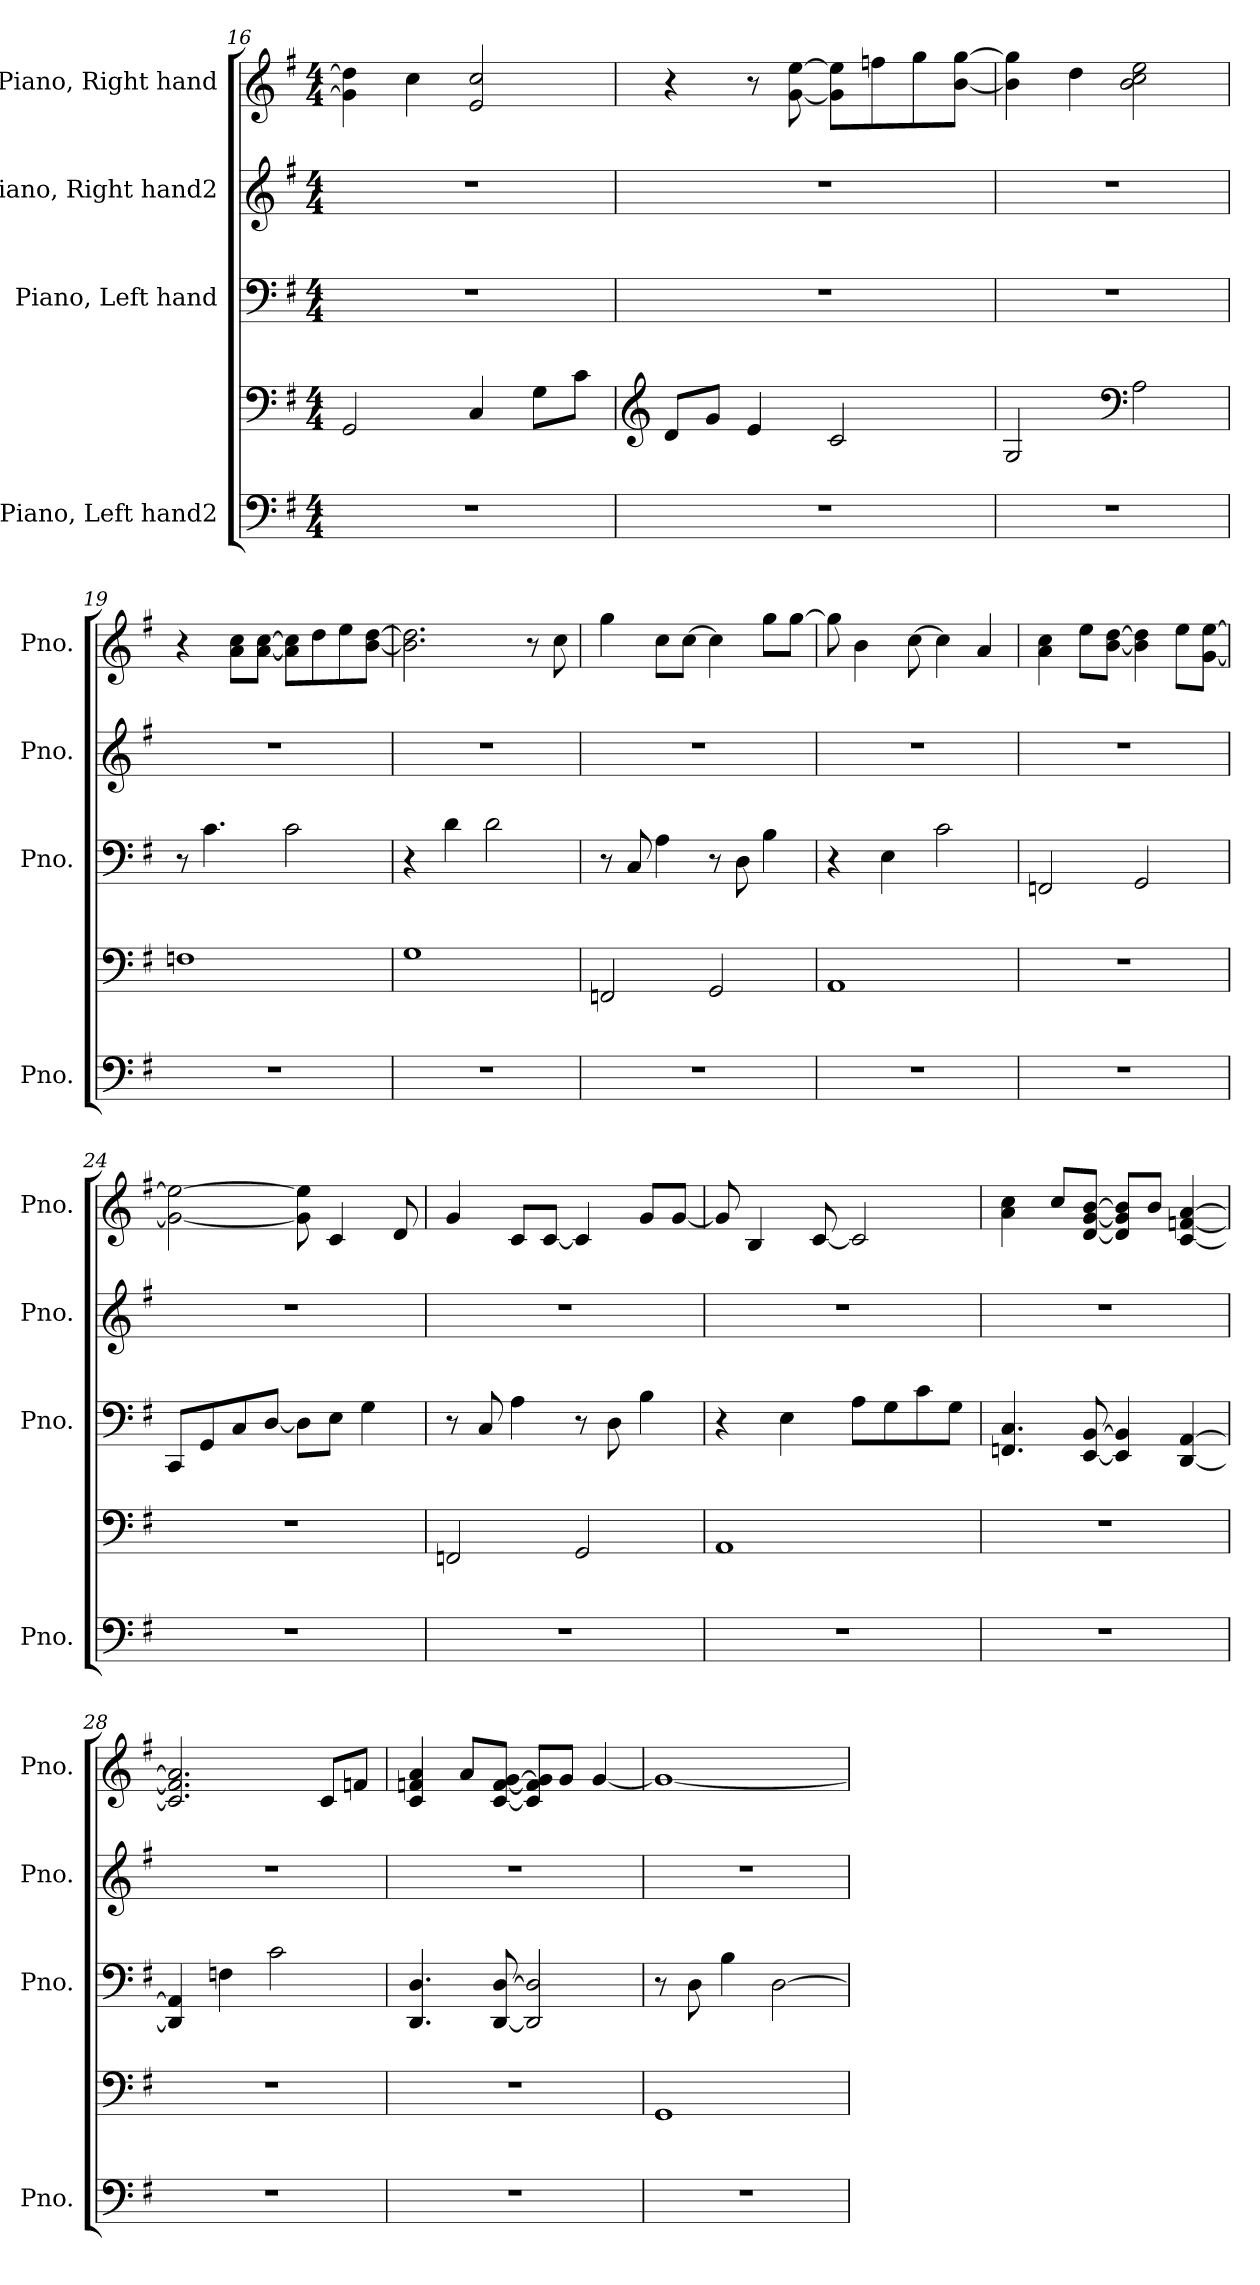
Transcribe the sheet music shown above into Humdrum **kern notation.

**kern	**kern	**kern	**kern	**kern
*part4	*part4	*part3	*part2	*part1
*staff5	*staff4	*staff3	*staff2	*staff1
*I"Piano, Left hand2	*	*I"Piano, Left hand	*I"Piano, Right hand2	*I"Piano, Right hand
*I'Pno.	*	*I'Pno.	*I'Pno.	*I'Pno.
*clefF4	*clefF4	*clefF4	*clefG2	*clefG2
*k[f#]	*k[f#]	*k[f#]	*k[f#]	*k[f#]
*M4/4	*M4/4	*M4/4	*M4/4	*M4/4
=16	=16	=16	=16	=16
1r	2GG/	1r	1r	4g\] 4dd\]
.	.	.	.	4cc\
.	4C/	.	.	2e/ 2cc/
.	8G\L	.	.	.
.	8c\J	.	.	.
=17	=17	=17	=17	=17
*	*clefG2	*	*	*
1r	8d/L	1r	1r	4r
.	8g/J	.	.	.
.	4e/	.	.	8r
.	.	.	.	[8g\ [8ee\
.	2c/	.	.	8g\] 8ee\]L
.	.	.	.	8ffn\
.	.	.	.	8gg\
.	.	.	.	[8b\ [8gg\J
=18	=18	=18	=18	=18
1r	2G/	1r	1r	4b\] 4gg\]
.	.	.	.	4dd\
*	*clefF4	*	*	*
.	2A\	.	.	2b\ 2cc\ 2ee\
=19	=19	=19	=19	=19
1r	1Fn	8r	1r	4r
.	.	4.c\	.	.
.	.	.	.	8a\ 8cc\L
.	.	.	.	[8a\ [8cc\J
.	.	2c\	.	8a\] 8cc\]L
.	.	.	.	8dd\
.	.	.	.	8ee\
.	.	.	.	[8b\ [8dd\J
!!LO:PB:g=z
=20	=20	=20	=20	=20
1r	1G	4r	1r	2.b\] 2.dd\]
.	.	4d\	.	.
.	.	2d\	.	.
.	.	.	.	8r
.	.	.	.	8cc\
=21	=21	=21	=21	=21
1r	2FFn/	8r	1r	4gg\
.	.	8C/	.	.
.	.	4A\	.	8cc\L
.	.	.	.	[8cc\J
.	2GG/	8r	.	4cc\]
.	.	8D\	.	.
.	.	4B\	.	8gg\L
.	.	.	.	[8gg\J
=22	=22	=22	=22	=22
1r	1AA	4r	1r	8gg\]
.	.	.	.	4b\
.	.	4E\	.	.
.	.	.	.	[8cc\
.	.	2c\	.	4cc\]
.	.	.	.	4a/
=23	=23	=23	=23	=23
1r	1r	2FFn/	1r	4a\ 4cc\
.	.	.	.	8ee\L
.	.	.	.	[8b\ [8dd\J
.	.	2GG/	.	4b\] 4dd\]
.	.	.	.	8ee\L
.	.	.	.	[8g\ [8ee\J
=24	=24	=24	=24	=24
1r	1r	8CC/L	1r	2g\_ 2ee\_
.	.	8GG/	.	.
.	.	8C/	.	.
.	.	[8D/J	.	.
.	.	8D\L]	.	8g\] 8ee\]
.	.	8E\J	.	4c/
.	.	4G\	.	.
.	.	.	.	8d/
!!LO:LB:g=z
=25	=25	=25	=25	=25
1r	2FFn/	8r	1r	4g/
.	.	8C/	.	.
.	.	4A\	.	8c/L
.	.	.	.	[8c/J
.	2GG/	8r	.	4c/]
.	.	8D\	.	.
.	.	4B\	.	8g/L
.	.	.	.	[8g/J
=26	=26	=26	=26	=26
1r	1AA	4r	1r	8g/]
.	.	.	.	4B/
.	.	4E\	.	.
.	.	.	.	[8c/
.	.	8A\L	.	2c/]
.	.	8G\	.	.
.	.	8c\	.	.
.	.	8G\J	.	.
=27	=27	=27	=27	=27
1r	1r	4.FFn/ 4.C/	1r	4a\ 4cc\
.	.	.	.	8cc/L
.	.	[8EE/ [8BB/	.	[8d/ [8g/ [8b/J
.	.	4EE/] 4BB/]	.	8d/] 8g/] 8b/]L
.	.	.	.	8b/J
.	.	[4DD/ [4AA/	.	[4c/ [4fn/ [4a/
=28	=28	=28	=28	=28
1r	1r	4DD/] 4AA/]	1r	2.c/] 2.f/] 2.a/]
.	.	4Fn\	.	.
.	.	2c\	.	.
.	.	.	.	8c/L
.	.	.	.	8fn/J
=29	=29	=29	=29	=29
1r	1r	4.DD/ 4.D/	1r	4c/ 4fn/ 4a/
.	.	.	.	8a/L
.	.	[8DD/ [8D/	.	[8c/ [8f/ [8g/J
.	.	2DD/] 2D/]	.	8c/] 8f/] 8g/]L
.	.	.	.	8g/J
.	.	.	.	[4g/
!!LO:PB:g=z
=30	=30	=30	=30	=30
1r	1GG	8r	1r	1g_
.	.	8D\	.	.
.	.	4B\	.	.
.	.	[2D\	.	.
=	=	=	=	=
*-	*-	*-	*-	*-
